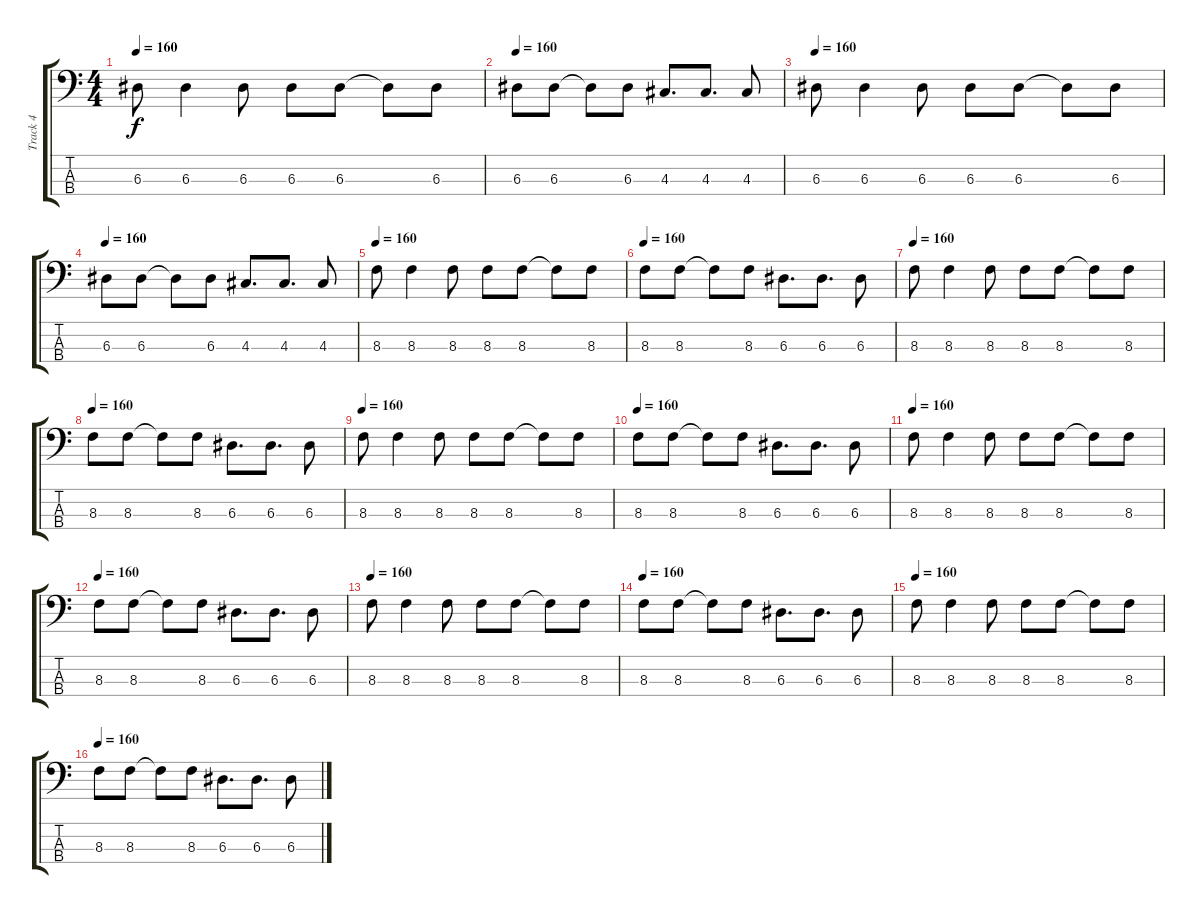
\track ("Track 4" "Track 4") {instrument electricbassfinger}
\staff {score tabs}
\tuning (G2 D2 A1 E1) {hide}
\ts (4 4)
\tempo 160
\clef f4
\ks c
6.3.8{dy f} 6.3.4 6.3.8 6.3.8 6.3.8 6.3{t}.8 6.3.8 |
\tempo 160
6.3.8 6.3.8 6.3{t}.8 6.3.8 4.3.8{d} 4.3.8{d} 4.3.8 |
\tempo 160
6.3.8 6.3.4 6.3.8 6.3.8 6.3.8 6.3{t}.8 6.3.8 |
\tempo 160
6.3.8 6.3.8 6.3{t}.8 6.3.8 4.3.8{d} 4.3.8{d} 4.3.8 |
\tempo 160
8.3.8 8.3.4 8.3.8 8.3.8 8.3.8 8.3{t}.8 8.3.8 |
\tempo 160
8.3.8 8.3.8 8.3{t}.8 8.3.8 6.3.8{d} 6.3.8{d} 6.3.8 |
\tempo 160
8.3.8 8.3.4 8.3.8 8.3.8 8.3.8 8.3{t}.8 8.3.8 |
\tempo 160
8.3.8 8.3.8 8.3{t}.8 8.3.8 6.3.8{d} 6.3.8{d} 6.3.8 |
\tempo 160
8.3.8 8.3.4 8.3.8 8.3.8 8.3.8 8.3{t}.8 8.3.8 |
\tempo 160
8.3.8 8.3.8 8.3{t}.8 8.3.8 6.3.8{d} 6.3.8{d} 6.3.8 |
\tempo 160
8.3.8 8.3.4 8.3.8 8.3.8 8.3.8 8.3{t}.8 8.3.8 |
\tempo 160
8.3.8 8.3.8 8.3{t}.8 8.3.8 6.3.8{d} 6.3.8{d} 6.3.8 |
\tempo 160
8.3.8 8.3.4 8.3.8 8.3.8 8.3.8 8.3{t}.8 8.3.8 |
\tempo 160
8.3.8 8.3.8 8.3{t}.8 8.3.8 6.3.8{d} 6.3.8{d} 6.3.8 |
\tempo 160
8.3.8 8.3.4 8.3.8 8.3.8 8.3.8 8.3{t}.8 8.3.8 |
\tempo 160
8.3.8 8.3.8 8.3{t}.8 8.3.8 6.3.8{d} 6.3.8{d} 6.3.8
